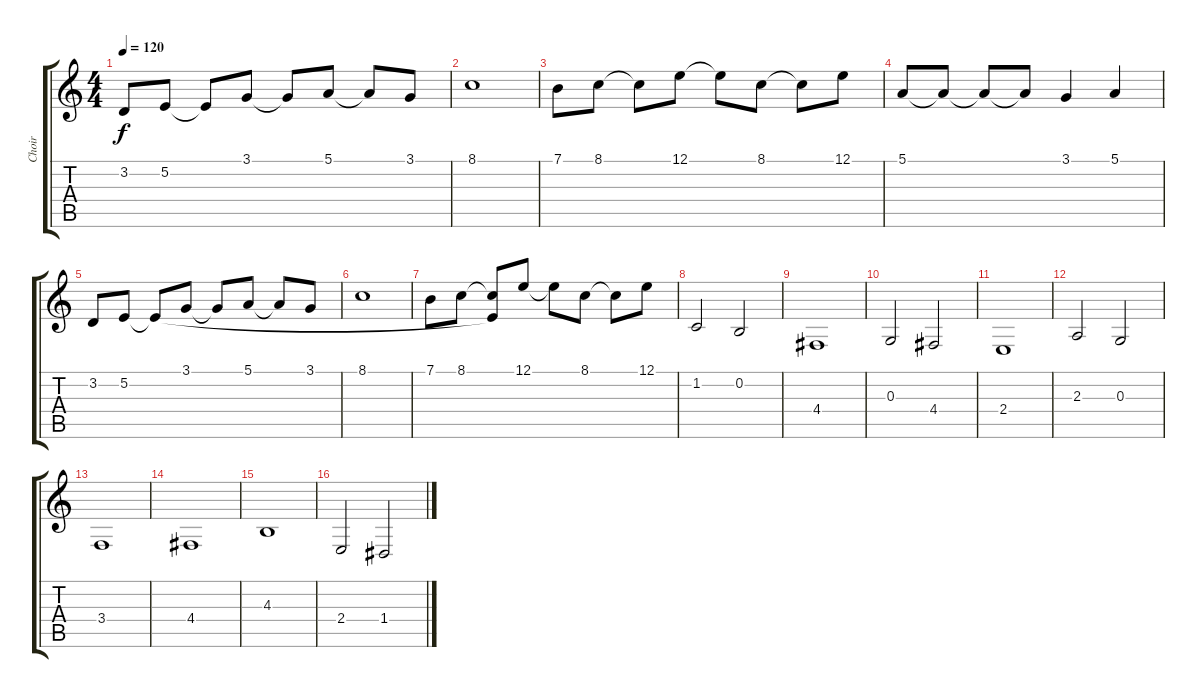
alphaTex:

\track ("Choir" "Choir") {instrument pad4choir}
\staff {score tabs}
\tuning (E4 B3 G3 D3 A2 E2) {hide}
\ts (4 4)
\tempo 120
\clef g2
\ks c
3.2.8{dy f} 5.2.8 5.2{t}.8 3.1.8 3.1{t}.8 5.1.8 5.1{t}.8 3.1.8 |
8.1.1 |
7.1.8 8.1.8 8.1{t}.8 12.1.8 12.1{t}.8 8.1.8 8.1{t}.8 12.1.8 |
5.1.8 5.1{t}.8 5.1{t}.8 5.1{t}.8 3.1.4 5.1.4 |
3.2.8 5.2.8 5.2{t}.8 3.1.8 3.1{t}.8 5.1.8 5.1{t}.8 3.1.8 |
8.1.1 |
7.1.8 8.1.8 (8.1{t} 5.2{t}).8 12.1.8 12.1{t}.8 8.1.8 8.1{t}.8 12.1.8 |
1.2.2 0.2.2 |
4.4.1 |
0.3.2 4.4.2 |
2.4.1 |
2.3.2 0.3.2 |
3.4.1 |
4.4.1 |
4.3.1 |
2.4.2 1.4.2
